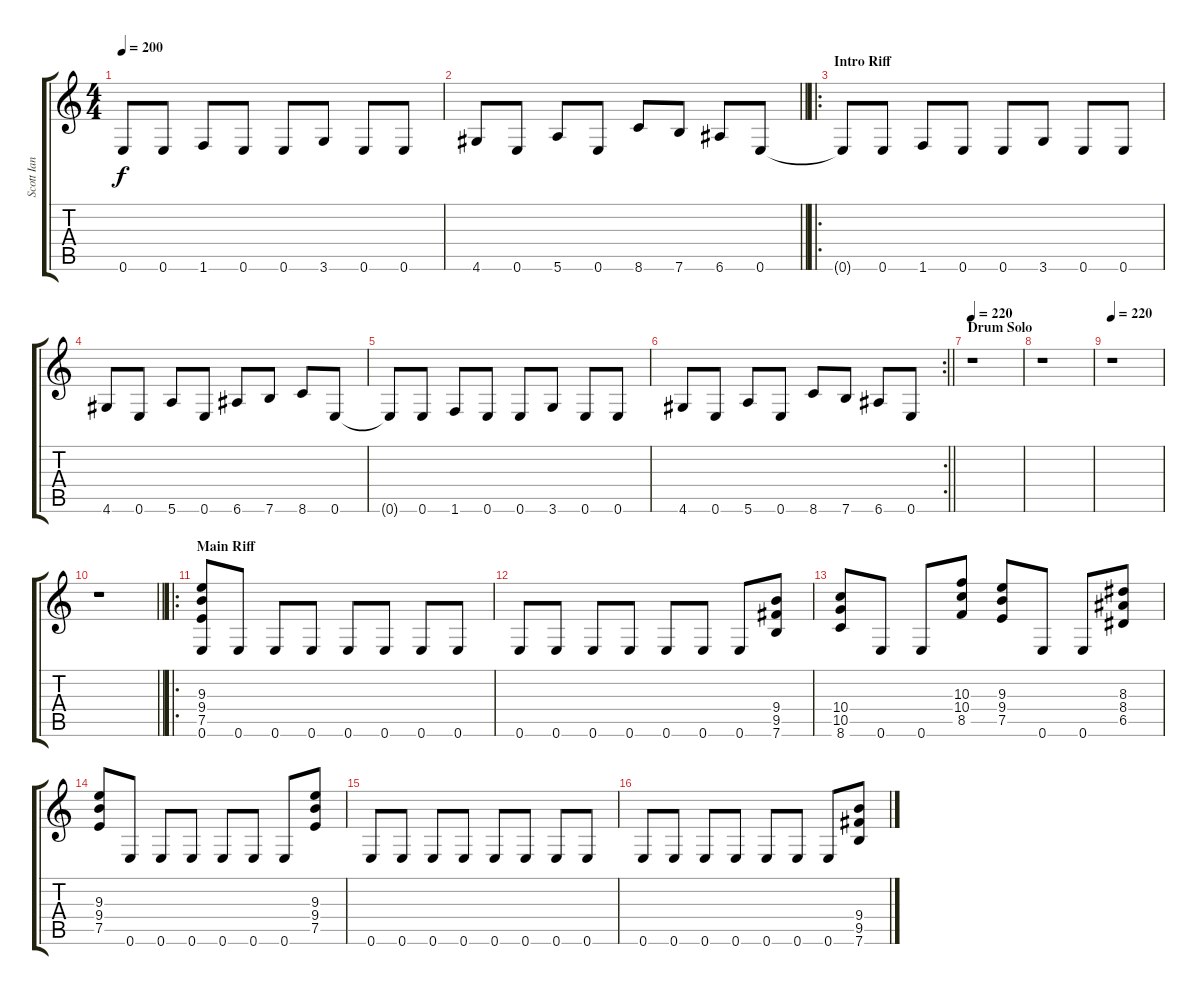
\track ("Scott Ian" "Scott Ian") {instrument distortionguitar}
\staff {score tabs}
\tuning (E4 B3 G3 D3 A2 E2) {hide}
\ts (4 4)
\tempo 200
\clef g2
\ks c
0.6{t}.8{dy f} 0.6.8 1.6.8 0.6.8 0.6.8 3.6.8 0.6.8 0.6.8 |
\barLineRight lightlight
4.6.8 0.6.8 5.6.8 0.6.8 8.6.8 7.6.8 6.6.8 0.6.8 |
\ro
\section ("" "Intro Riff")
0.6{t}.8 0.6.8 1.6.8 0.6.8 0.6.8 3.6.8 0.6.8 0.6.8 |
4.6.8 0.6.8 5.6.8 0.6.8 6.6.8 7.6.8 8.6.8 0.6.8 |
0.6{t}.8 0.6.8 1.6.8 0.6.8 0.6.8 3.6.8 0.6.8 0.6.8 |
\rc 2
\barLineRight lightlight
4.6.8 0.6.8 5.6.8 0.6.8 8.6.8 7.6.8 6.6.8 0.6.8 |
\section ("" "Drum Solo")
\tempo 220
r.1 |
r.1 |
\tempo 220
r.1 |
\barLineRight lightlight
r.1 |
\ro
\section ("" "Main Riff")
(9.3 9.4 7.5 0.6).8 0.6.8 0.6.8 0.6.8 0.6.8 0.6.8 0.6.8 0.6.8 |
0.6.8 0.6.8 0.6.8 0.6.8 0.6.8 0.6.8 0.6.8 (9.4 9.5 7.6).8 |
(10.4 10.5 8.6).8 0.6.8 0.6.8 (10.3 10.4 8.5).8 (9.3 9.4 7.5).8 0.6.8 0.6.8 (8.3 8.4 6.5).8 |
(9.3 9.4 7.5).8 0.6.8 0.6.8 0.6.8 0.6.8 0.6.8 0.6.8 (9.3 9.4 7.5).8 |
0.6.8 0.6.8 0.6.8 0.6.8 0.6.8 0.6.8 0.6.8 0.6.8 |
0.6.8 0.6.8 0.6.8 0.6.8 0.6.8 0.6.8 0.6.8 (9.4 9.5 7.6).8
